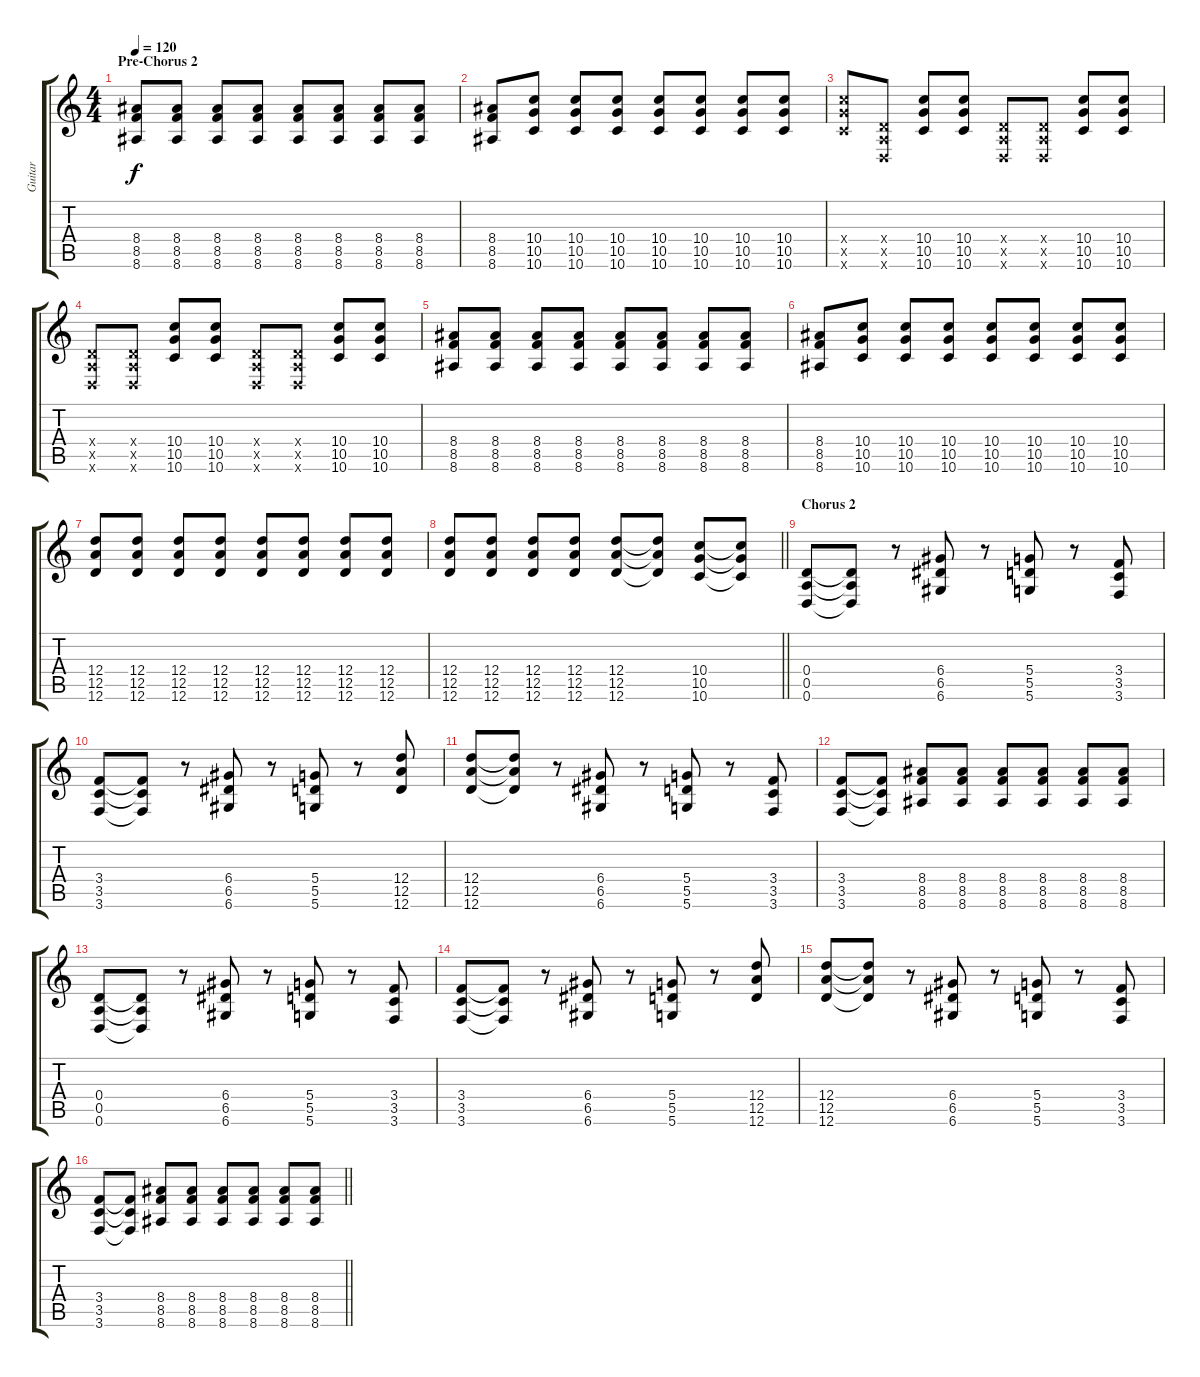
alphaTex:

\track ("Guitar" "Guitar") {instrument distortionguitar}
\staff {score tabs}
\tuning (E4 B3 G3 D3 A2 D2) {hide}
\ts (4 4)
\section ("" "Pre-Chorus 2")
\tempo 120
\clef g2
\ks c
(8.4 8.5 8.6).8{dy f} (8.4 8.5 8.6).8 (8.4 8.5 8.6).8 (8.4 8.5 8.6).8 (8.4 8.5 8.6).8 (8.4 8.5 8.6).8 (8.4 8.5 8.6).8 (8.4 8.5 8.6).8 |
(8.4 8.5 8.6).8 (10.4 10.5 10.6).8 (10.4 10.5 10.6).8 (10.4 10.5 10.6).8 (10.4 10.5 10.6).8 (10.4 10.5 10.6).8 (10.4 10.5 10.6).8 (10.4 10.5 10.6).8 |
(10.4{x} 10.5{x} 10.6{x}).8 (0.4{x} 0.5{x} 0.6{x}).8 (10.4 10.5 10.6).8 (10.4 10.5 10.6).8 (0.4{x} 0.5{x} 0.6{x}).8 (0.4{x} 0.5{x} 0.6{x}).8 (10.4 10.5 10.6).8 (10.4 10.5 10.6).8 |
(0.4{x} 0.5{x} 0.6{x}).8 (0.4{x} 0.5{x} 0.6{x}).8 (10.4 10.5 10.6).8 (10.4 10.5 10.6).8 (0.4{x} 0.5{x} 0.6{x}).8 (0.4{x} 0.5{x} 0.6{x}).8 (10.4 10.5 10.6).8 (10.4 10.5 10.6).8 |
(8.4 8.5 8.6).8 (8.4 8.5 8.6).8 (8.4 8.5 8.6).8 (8.4 8.5 8.6).8 (8.4 8.5 8.6).8 (8.4 8.5 8.6).8 (8.4 8.5 8.6).8 (8.4 8.5 8.6).8 |
(8.4 8.5 8.6).8 (10.4 10.5 10.6).8 (10.4 10.5 10.6).8 (10.4 10.5 10.6).8 (10.4 10.5 10.6).8 (10.4 10.5 10.6).8 (10.4 10.5 10.6).8 (10.4 10.5 10.6).8 |
(12.4 12.5 12.6).8 (12.4 12.5 12.6).8 (12.4 12.5 12.6).8 (12.4 12.5 12.6).8 (12.4 12.5 12.6).8 (12.4 12.5 12.6).8 (12.4 12.5 12.6).8 (12.4 12.5 12.6).8 |
\barLineRight lightlight
(12.4 12.5 12.6).8 (12.4 12.5 12.6).8 (12.4 12.5 12.6).8 (12.4 12.5 12.6).8 (12.4 12.5 12.6).8 (12.4{t} 12.5{t} 12.6{t}).8 (10.4 10.5 10.6).8 (10.4{t} 10.5{t} 10.6{t}).8 |
\section ("" "Chorus 2")
(0.4 0.5 0.6).8 (0.4{t} 0.5{t} 0.6{t}).8 r.8 (6.4 6.5 6.6).8 r.8 (5.4 5.5 5.6).8 r.8 (3.4 3.5 3.6).8 |
(3.4 3.5 3.6).8 (3.4{t} 3.5{t} 3.6{t}).8 r.8 (6.4 6.5 6.6).8 r.8 (5.4 5.5 5.6).8 r.8 (12.4 12.5 12.6).8 |
(12.4 12.5 12.6).8 (12.4{t} 12.5{t} 12.6{t}).8 r.8 (6.4 6.5 6.6).8 r.8 (5.4 5.5 5.6).8 r.8 (3.4 3.5 3.6).8 |
(3.4 3.5 3.6).8 (3.4{t} 3.5{t} 3.6{t}).8 (8.4 8.5 8.6).8 (8.4 8.5 8.6).8 (8.4 8.5 8.6).8 (8.4 8.5 8.6).8 (8.4 8.5 8.6).8 (8.4 8.5 8.6).8 |
(0.4 0.5 0.6).8 (0.4{t} 0.5{t} 0.6{t}).8 r.8 (6.4 6.5 6.6).8 r.8 (5.4 5.5 5.6).8 r.8 (3.4 3.5 3.6).8 |
(3.4 3.5 3.6).8 (3.4{t} 3.5{t} 3.6{t}).8 r.8 (6.4 6.5 6.6).8 r.8 (5.4 5.5 5.6).8 r.8 (12.4 12.5 12.6).8 |
(12.4 12.5 12.6).8 (12.4{t} 12.5{t} 12.6{t}).8 r.8 (6.4 6.5 6.6).8 r.8 (5.4 5.5 5.6).8 r.8 (3.4 3.5 3.6).8 |
\barLineRight lightlight
(3.4 3.5 3.6).8 (3.4{t} 3.5{t} 3.6{t}).8 (8.4 8.5 8.6).8 (8.4 8.5 8.6).8 (8.4 8.5 8.6).8 (8.4 8.5 8.6).8 (8.4 8.5 8.6).8 (8.4 8.5 8.6).8
